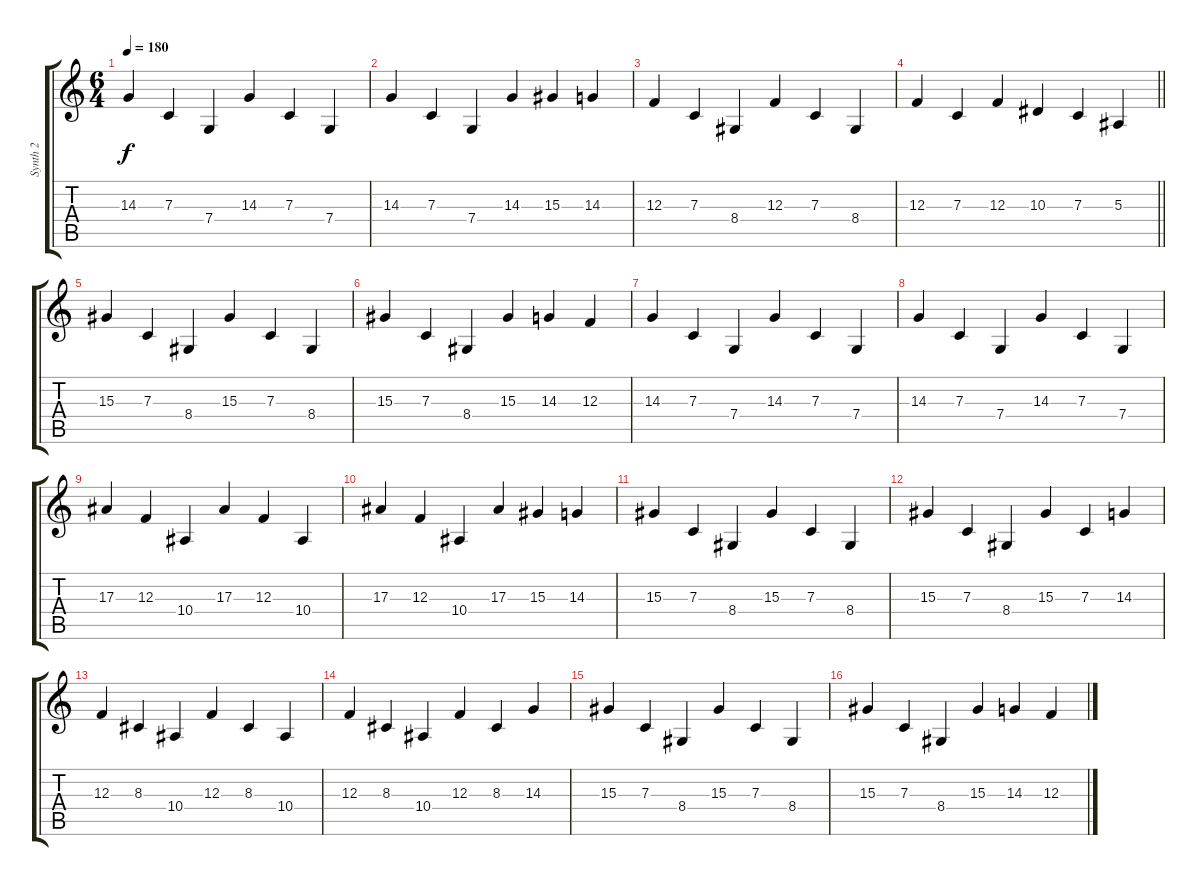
\track ("Synth 2" "Synth 2") {instrument acousticgrandpiano}
\staff {score tabs}
\tuning (D4 A3 F3 C3 G2 D2) {hide}
\ts (6 4)
\tempo 180
\clef g2
\ks c
14.3.4{dy f} 7.3.4 7.4.4 14.3.4 7.3.4 7.4.4 |
14.3.4 7.3.4 7.4.4 14.3.4 15.3.4 14.3.4 |
12.3.4 7.3.4 8.4.4 12.3.4 7.3.4 8.4.4 |
\barLineRight lightlight
12.3.4 7.3.4 12.3.4 10.3.4 7.3.4 5.3.4 |
15.3.4 7.3.4 8.4.4 15.3.4 7.3.4 8.4.4 |
15.3.4 7.3.4 8.4.4 15.3.4 14.3.4 12.3.4 |
14.3.4 7.3.4 7.4.4 14.3.4 7.3.4 7.4.4 |
14.3.4 7.3.4 7.4.4 14.3.4 7.3.4 7.4.4 |
17.3.4 12.3.4 10.4.4 17.3.4 12.3.4 10.4.4 |
17.3.4 12.3.4 10.4.4 17.3.4 15.3.4 14.3.4 |
15.3.4 7.3.4 8.4.4 15.3.4 7.3.4 8.4.4 |
15.3.4 7.3.4 8.4.4 15.3.4 7.3.4 14.3.4 |
12.3.4 8.3.4 10.4.4 12.3.4 8.3.4 10.4.4 |
12.3.4 8.3.4 10.4.4 12.3.4 8.3.4 14.3.4 |
15.3.4 7.3.4 8.4.4 15.3.4 7.3.4 8.4.4 |
15.3.4 7.3.4 8.4.4 15.3.4 14.3.4 12.3.4
